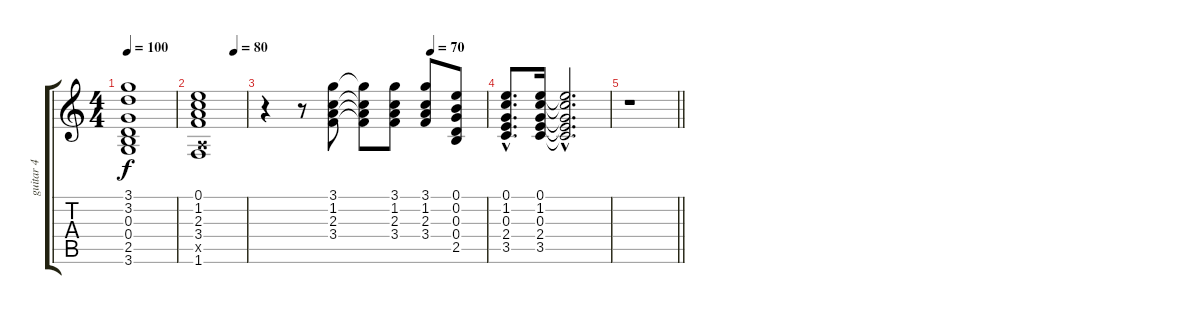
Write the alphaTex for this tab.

\track ("guitar 4" "guitar 4") {instrument acousticguitarnylon}
\staff {score tabs}
\tuning (E4 B3 G3 D3 A2 E2) {hide}
\ts (4 4)
\tempo 100
\clef g2
\ks c
(3.1 3.2 0.3 0.4 2.5 3.6).1{dy f} |
\tempo (80 0.75)
(0.1 1.2 2.3 3.4 0.5{x} 1.6).1 |
\tempo (70 0.75)
r.4 r.8 (3.1 1.2 2.3 3.4).8 (3.1{t} 1.2{t} 2.3{t} 3.4{t}).8 (3.1 1.2 2.3 3.4).8 (3.1 1.2 2.3 3.4).8 (0.1 0.2 0.3 0.4 2.5).8 |
(0.1{hac} 1.2{hac} 0.3{hac} 2.4{hac} 3.5{hac}).8{d} (0.1 1.2 0.3 2.4 3.5).16 (0.1{hac t} 1.2{hac t} 0.3{hac t} 2.4{hac t} 3.5{hac t}).2{d} |
\barLineRight lightlight
r.1
